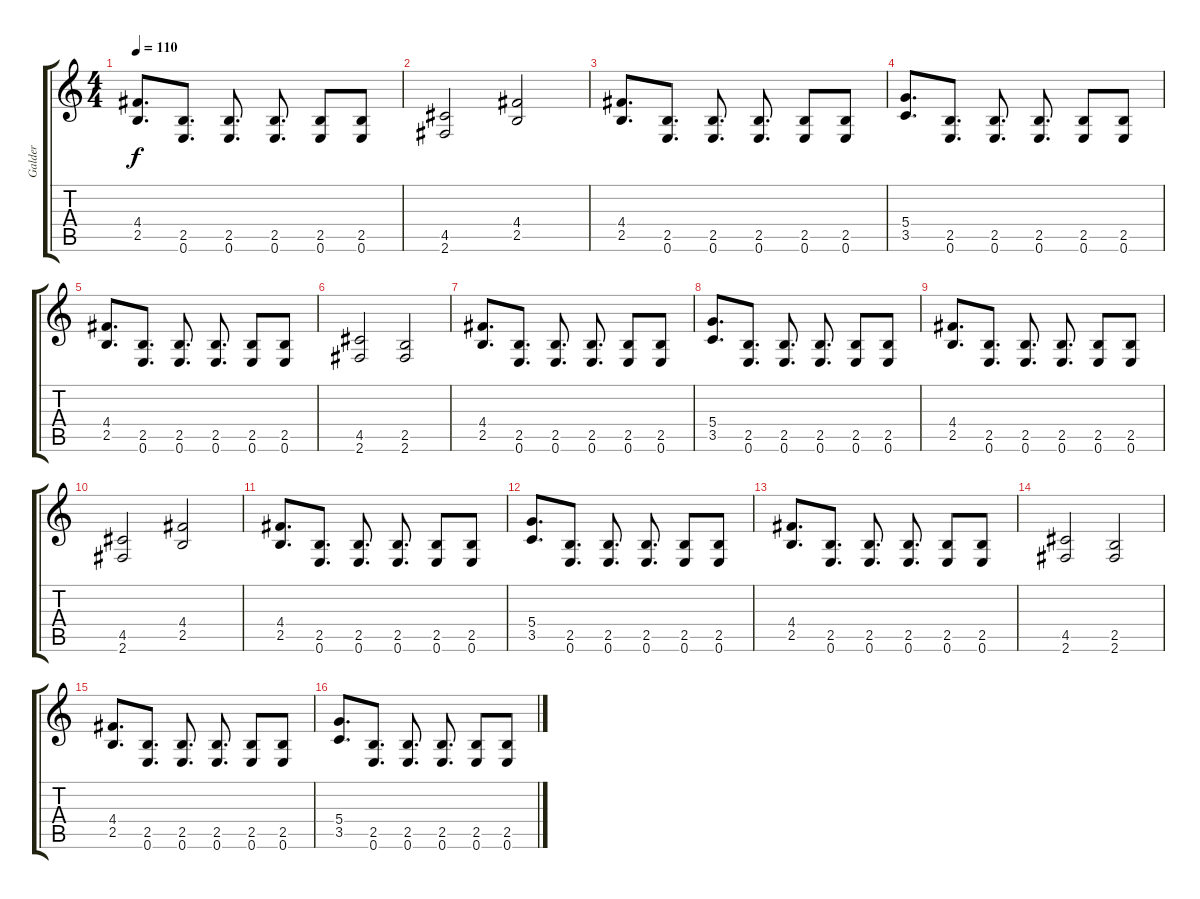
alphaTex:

\track ("Galder" "Galder") {instrument distortionguitar}
\staff {score tabs}
\tuning (E4 B3 G3 D3 A2 E2) {hide}
\ts (4 4)
\tempo 110
\clef g2
\ks c
(4.4 2.5).8{d dy f} (2.5 0.6).8{d} (2.5 0.6).8{d} (2.5 0.6).8{d} (2.5 0.6).8 (2.5 0.6).8 |
(4.5 2.6).2 (4.4 2.5).2 |
(4.4 2.5).8{d} (2.5 0.6).8{d} (2.5 0.6).8{d} (2.5 0.6).8{d} (2.5 0.6).8 (2.5 0.6).8 |
(5.4 3.5).8{d} (2.5 0.6).8{d} (2.5 0.6).8{d} (2.5 0.6).8{d} (2.5 0.6).8 (2.5 0.6).8 |
(4.4 2.5).8{d} (2.5 0.6).8{d} (2.5 0.6).8{d} (2.5 0.6).8{d} (2.5 0.6).8 (2.5 0.6).8 |
(4.5 2.6).2 (2.5 2.6).2 |
(4.4 2.5).8{d} (2.5 0.6).8{d} (2.5 0.6).8{d} (2.5 0.6).8{d} (2.5 0.6).8 (2.5 0.6).8 |
(5.4 3.5).8{d} (2.5 0.6).8{d} (2.5 0.6).8{d} (2.5 0.6).8{d} (2.5 0.6).8 (2.5 0.6).8 |
(4.4 2.5).8{d} (2.5 0.6).8{d} (2.5 0.6).8{d} (2.5 0.6).8{d} (2.5 0.6).8 (2.5 0.6).8 |
(4.5 2.6).2 (4.4 2.5).2 |
(4.4 2.5).8{d} (2.5 0.6).8{d} (2.5 0.6).8{d} (2.5 0.6).8{d} (2.5 0.6).8 (2.5 0.6).8 |
(5.4 3.5).8{d} (2.5 0.6).8{d} (2.5 0.6).8{d} (2.5 0.6).8{d} (2.5 0.6).8 (2.5 0.6).8 |
(4.4 2.5).8{d} (2.5 0.6).8{d} (2.5 0.6).8{d} (2.5 0.6).8{d} (2.5 0.6).8 (2.5 0.6).8 |
(4.5 2.6).2 (2.5 2.6).2 |
(4.4 2.5).8{d} (2.5 0.6).8{d} (2.5 0.6).8{d} (2.5 0.6).8{d} (2.5 0.6).8 (2.5 0.6).8 |
(5.4 3.5).8{d} (2.5 0.6).8{d} (2.5 0.6).8{d} (2.5 0.6).8{d} (2.5 0.6).8 (2.5 0.6).8
